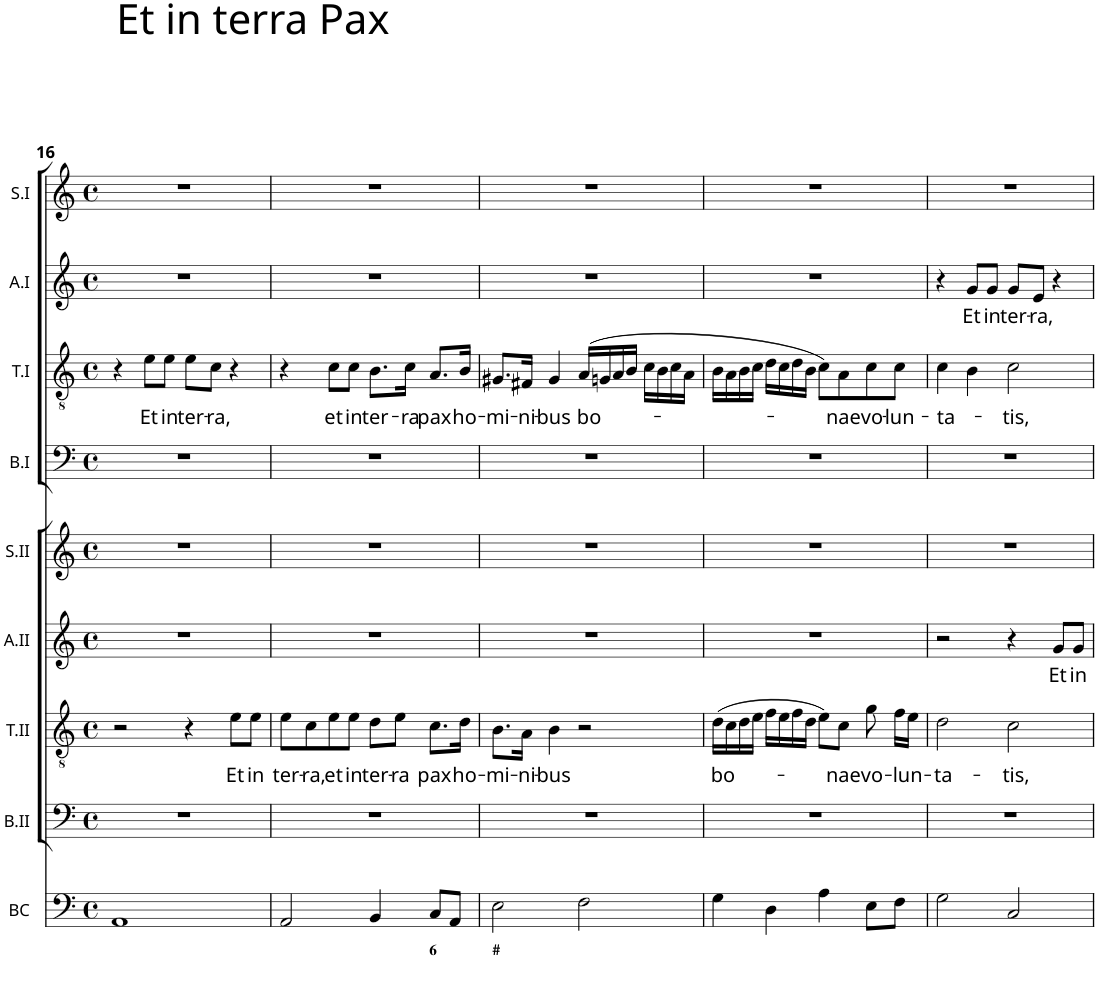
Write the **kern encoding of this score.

**kern	**kern	**kern	**text	**kern	**text	**kern	**kern	**kern	**text	**kern	**text	**kern
*part9	*part8	*part7	*part7	*part6	*part6	*part5	*part4	*part3	*part3	*part2	*part2	*part1
*staff9	*staff8	*staff7	*staff7	*staff6	*staff6	*staff5	*staff4	*staff3	*staff3	*staff2	*staff2	*staff1
*I"Basse Continue	*I"Basse II	*I"Tenor II	*	*I"Alti II	*	*I"Soprane II	*I"Basse I	*I"Tenor I	*	*I"Alti I	*	*I"Soprane I
*I'BC	*I'B.II	*I'T.II	*	*I'A.II	*	*I'S.II	*I'B.I	*I'T.I	*	*I'A.I	*	*I'S.I
!!LO:PB:g=z
*clefF4	*clefF4	*clefGv2	*	*clefG2	*	*clefG2	*clefF4	*clefGv2	*	*clefG2	*	*clefG2
*	*Trd1c2	*	*	*Trd8c14	*	*	*	*	*	*	*	*
*k[]	*k[]	*k[]	*	*k[]	*	*k[]	*k[]	*k[]	*	*k[]	*	*k[]
*M4/4	*M4/4	*M4/4	*	*M4/4	*	*M4/4	*M4/4	*M4/4	*	*M4/4	*	*M4/4
*met(c)	*met(c)	*met(c)	*	*met(c)	*	*met(c)	*met(c)	*met(c)	*	*met(c)	*	*met(c)
=16	=16	=16	=16	=16	=16	=16	=16	=16	=16	=16	=16	=16
!	!	!	!	!	!	!	!	!	!	!	!	!LO:TX:a:t=Et in terra Pax
1AA	1r	2r	.	1r	.	1r	1r	4r	.	1r	.	1r
!	!	!	!	!	!	!	!	!	!LO:LY:b	!	!	!
.	.	.	.	.	.	.	.	8e\L	Et	.	.	.
!	!	!	!	!	!	!	!	!	!LO:LY:b	!	!	!
.	.	.	.	.	.	.	.	8e\J	in	.	.	.
!	!	!	!	!	!	!	!	!	!LO:LY:b	!	!	!
.	.	4r	.	.	.	.	.	8e\L	ter-	.	.	.
!	!	!	!	!	!	!	!	!	!LO:LY:b	!	!	!
.	.	.	.	.	.	.	.	8c\J	-ra,	.	.	.
!	!	!	!LO:LY:b	!	!	!	!	!	!	!	!	!
.	.	8e\L	Et	.	.	.	.	4r	.	.	.	.
!	!	!	!LO:LY:b	!	!	!	!	!	!	!	!	!
.	.	8e\J	in	.	.	.	.	.	.	.	.	.
=17	=17	=17	=17	=17	=17	=17	=17	=17	=17	=17	=17	=17
!	!	!	!LO:LY:b	!	!	!	!	!	!	!	!	!
2AA/	1r	8e\L	ter-	1r	.	1r	1r	4r	.	1r	.	1r
!	!	!	!LO:LY:b	!	!	!	!	!	!	!	!	!
.	.	8c\	-ra,	.	.	.	.	.	.	.	.	.
!	!	!	!LO:LY:b	!	!	!	!	!	!LO:LY:b	!	!	!
.	.	8e\	et	.	.	.	.	8c\L	et	.	.	.
!	!	!	!LO:LY:b	!	!	!	!	!	!LO:LY:b	!	!	!
.	.	8e\J	in	.	.	.	.	8c\J	in	.	.	.
!	!	!	!LO:LY:b	!	!	!	!	!	!LO:LY:b	!	!	!
4BB/	.	8d\L	ter-	.	.	.	.	8.B\L	ter-	.	.	.
!	!	!	!LO:LY:b	!	!	!	!	!	!	!	!	!
.	.	8e\J	-ra	.	.	.	.	.	.	.	.	.
!	!	!	!	!	!	!	!	!	!LO:LY:b	!	!	!
.	.	.	.	.	.	.	.	16c\Jk	-ra	.	.	.
!LO:TX:b:B:t=6	!	!	!	!	!	!	!	!	!	!	!	!
!	!	!	!LO:LY:b	!	!	!	!	!	!LO:LY:b	!	!	!
8C/L	.	8.c\L	pax	.	.	.	.	8.A/L	pax	.	.	.
8AA/J	.	.	.	.	.	.	.	.	.	.	.	.
!	!	!	!LO:LY:b	!	!	!	!	!	!LO:LY:b	!	!	!
.	.	16d\Jk	ho-	.	.	.	.	16B/Jk	ho-	.	.	.
=18	=18	=18	=18	=18	=18	=18	=18	=18	=18	=18	=18	=18
!LO:TX:b:B:t=#	!	!	!	!	!	!	!	!	!	!	!	!
!	!	!	!LO:LY:b	!	!	!	!	!	!LO:LY:b	!	!	!
2E\	1r	8.B\L	-mi-	1r	.	1r	1r	8.G#X/L	-mi-	1r	.	1r
!	!	!	!LO:LY:b	!	!	!	!	!	!LO:LY:b	!	!	!
.	.	16A\Jk	-ni-	.	.	.	.	16F#X/Jk	-ni-	.	.	.
!	!	!	!LO:LY:b	!	!	!	!	!	!LO:LY:b	!	!	!
.	.	4B\	-bus	.	.	.	.	4G#/	-bus	.	.	.
!	!	!	!	!	!	!	!	!	!LO:LY:b	!	!	!
2F\	.	2r	.	.	.	.	.	(16A/LL	bo-	.	.	.
.	.	.	.	.	.	.	.	16Gn/	.	.	.	.
.	.	.	.	.	.	.	.	16A/	.	.	.	.
.	.	.	.	.	.	.	.	16B/JJ	.	.	.	.
.	.	.	.	.	.	.	.	16c\LL	.	.	.	.
.	.	.	.	.	.	.	.	16B\	.	.	.	.
.	.	.	.	.	.	.	.	16c\	.	.	.	.
.	.	.	.	.	.	.	.	16A\JJ	.	.	.	.
=19	=19	=19	=19	=19	=19	=19	=19	=19	=19	=19	=19	=19
!	!	!	!LO:LY:b	!	!	!	!	!	!	!	!	!
4G\	1r	(16d\LL	bo-	1r	.	1r	1r	16B\LL	.	1r	.	1r
.	.	16c\	.	.	.	.	.	16A\	.	.	.	.
.	.	16d\	.	.	.	.	.	16B\	.	.	.	.
.	.	16e\JJ	.	.	.	.	.	16c\JJ	.	.	.	.
4D\	.	16f\LL	.	.	.	.	.	16d\LL	.	.	.	.
.	.	16e\	.	.	.	.	.	16c\	.	.	.	.
.	.	16f\	.	.	.	.	.	16d\	.	.	.	.
.	.	16d\JJ	.	.	.	.	.	16B\JJ	.	.	.	.
4A\	.	8e\L)	.	.	.	.	.	8c\L)	.	.	.	.
!	!	!	!LO:LY:b	!	!	!	!	!	!LO:LY:b	!	!	!
.	.	8c\J	-nae	.	.	.	.	8A\	-nae	.	.	.
!	!	!	!LO:LY:b	!	!	!	!	!	!LO:LY:b	!	!	!
8E\L	.	8g\	vo-	.	.	.	.	8c\	vo-	.	.	.
!	!	!	!LO:LY:b	!	!	!	!	!	!LO:LY:b	!	!	!
8F\J	.	16f\LL	-lun-	.	.	.	.	8c\J	-lun-	.	.	.
.	.	16e\JJ	.	.	.	.	.	.	.	.	.	.
=20	=20	=20	=20	=20	=20	=20	=20	=20	=20	=20	=20	=20
!	!	!	!LO:LY:b	!	!	!	!	!	!LO:LY:b	!	!	!
2G\	1r	2d\	-ta-	2r	.	1r	1r	4c\	-ta-	4r	.	1r
!	!	!	!	!	!	!	!	!	!	!	!LO:LY:b	!
.	.	.	.	.	.	.	.	4B\	.	8g/L	Et	.
!	!	!	!	!	!	!	!	!	!	!	!LO:LY:b	!
.	.	.	.	.	.	.	.	.	.	8g/J	in	.
!	!	!	!LO:LY:b	!	!	!	!	!	!LO:LY:b	!	!LO:LY:b	!
2C/	.	2c\	-tis,	4r	.	.	.	2c\	-tis,	8g/L	ter-	.
!	!	!	!	!	!	!	!	!	!	!	!LO:LY:b	!
.	.	.	.	.	.	.	.	.	.	8e/J	-ra,	.
!	!	!	!	!	!LO:LY:b	!	!	!	!	!	!	!
.	.	.	.	8g/L	Et	.	.	.	.	4r	.	.
!	!	!	!	!	!LO:LY:b	!	!	!	!	!	!	!
.	.	.	.	8g/J	in	.	.	.	.	.	.	.
=	=	=	=	=	=	=	=	=	=	=	=	=
*-	*-	*-	*-	*-	*-	*-	*-	*-	*-	*-	*-	*-
